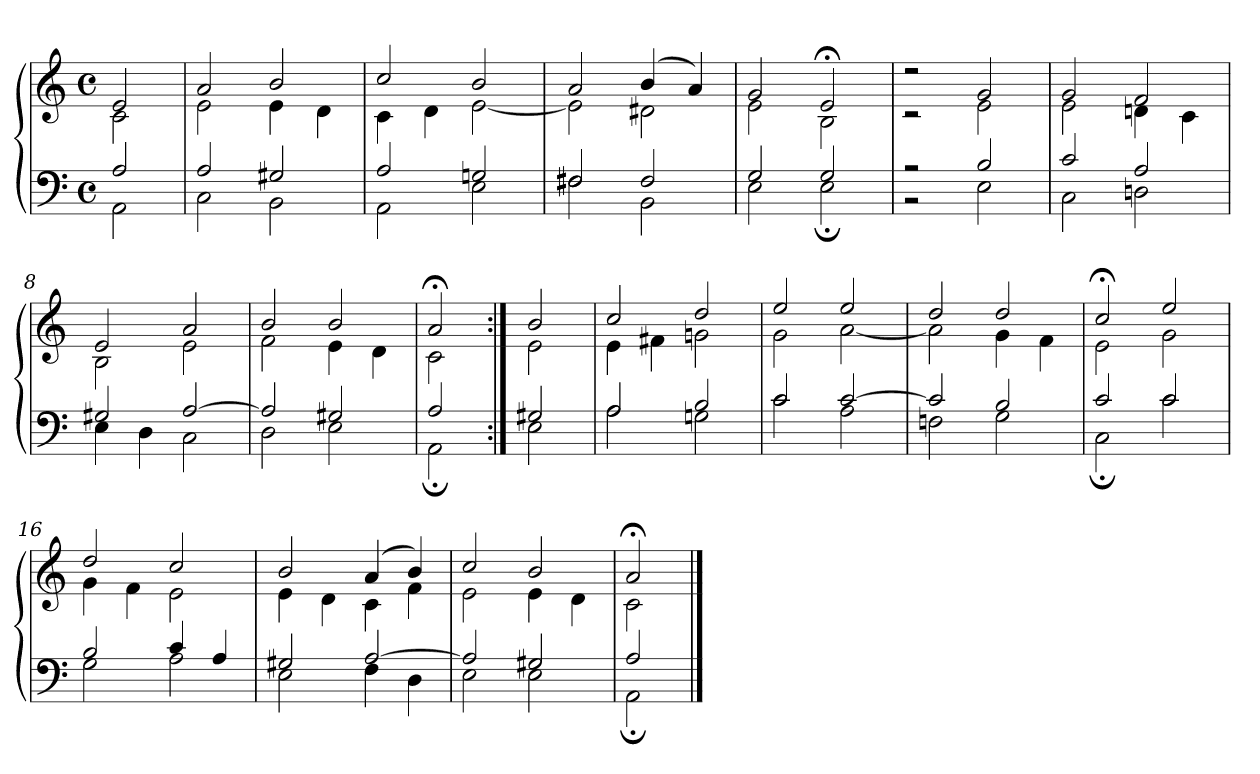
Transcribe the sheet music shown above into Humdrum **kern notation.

**kern	**kern
*part1	*part1
*staff2	*staff1
*clefF4	*clefG2
*M4/4	*M4/4
*met(c)	*met(c)
=1	=1
*^	*^
2A	2AA	2e	2c
=2	=2	=2	=2
2A	2C	2a	2e
2G#X	2BB	2b	4e
.	.	.	4d
=3	=3	=3	=3
2A	2AA	2cc	4c
.	.	.	4d
2Gn	2E	2b	[2e
=4	=4	=4	=4
2F#X	2F#	2a	2e]
2F#	2BB	(4b	2d#X
.	.	4a)	.
=5	=5	=5	=5
2G	2E	2g	2e
2G	2E;	2e;<	2B
=6	=6	=6	=6
2r	2r	2r	2r
2B	2E	2g	2e
=7	=7	=7	=7
2c	2C	2g	2e
2A	2Dn	2f	4dn
.	.	.	4c
!!LO:LB:g=z	!!
=8	=8	=8	=8
2G#X	4E	2e	2B
.	4D	.	.
[2A	2C	2a	2e
=9	=9	=9	=9
2A]	2D	2b	2f
2G#X	2E	2b	4e
.	.	.	4d
=10	=10	=10	=10
2A	2AA;	2a;<	2c
=11:|!	=11:|!	=11:|!	=11:|!
2G#X	2E	2b	2e
=12	=12	=12	=12
2A	2A	2cc	4e
.	.	.	4f#X
2B	2Gn	2dd	2gn
=13	=13	=13	=13
2c	2c	2ee	2g
[2c	2A	2ee	[2a
=14	=14	=14	=14
2c]	2Fn	2dd	2a]
2B	2G	2dd	4g
.	.	.	4f
!!LO:LB:g=z	!!
=15	=15	=15	=15
2c	2C;	2cc;<	2e
2c	2c	2ee	2g
=16	=16	=16	=16
2B	2G	2dd	4g
.	.	.	4f
4c	2A	2cc	2e
4A	.	.	.
=17	=17	=17	=17
2G#X	2E	2b	4e
.	.	.	4d
[2A	4F	(4a	4c
.	4D	4b)	4f
=18	=18	=18	=18
2A]	2E	2cc	2e
2G#X	2E	2b	4e
.	.	.	4d
=19	=19	=19	=19
2A	2AA;	2a;<	2c
*v	*v	*	*
*	*v	*v
==	==
*-	*-
